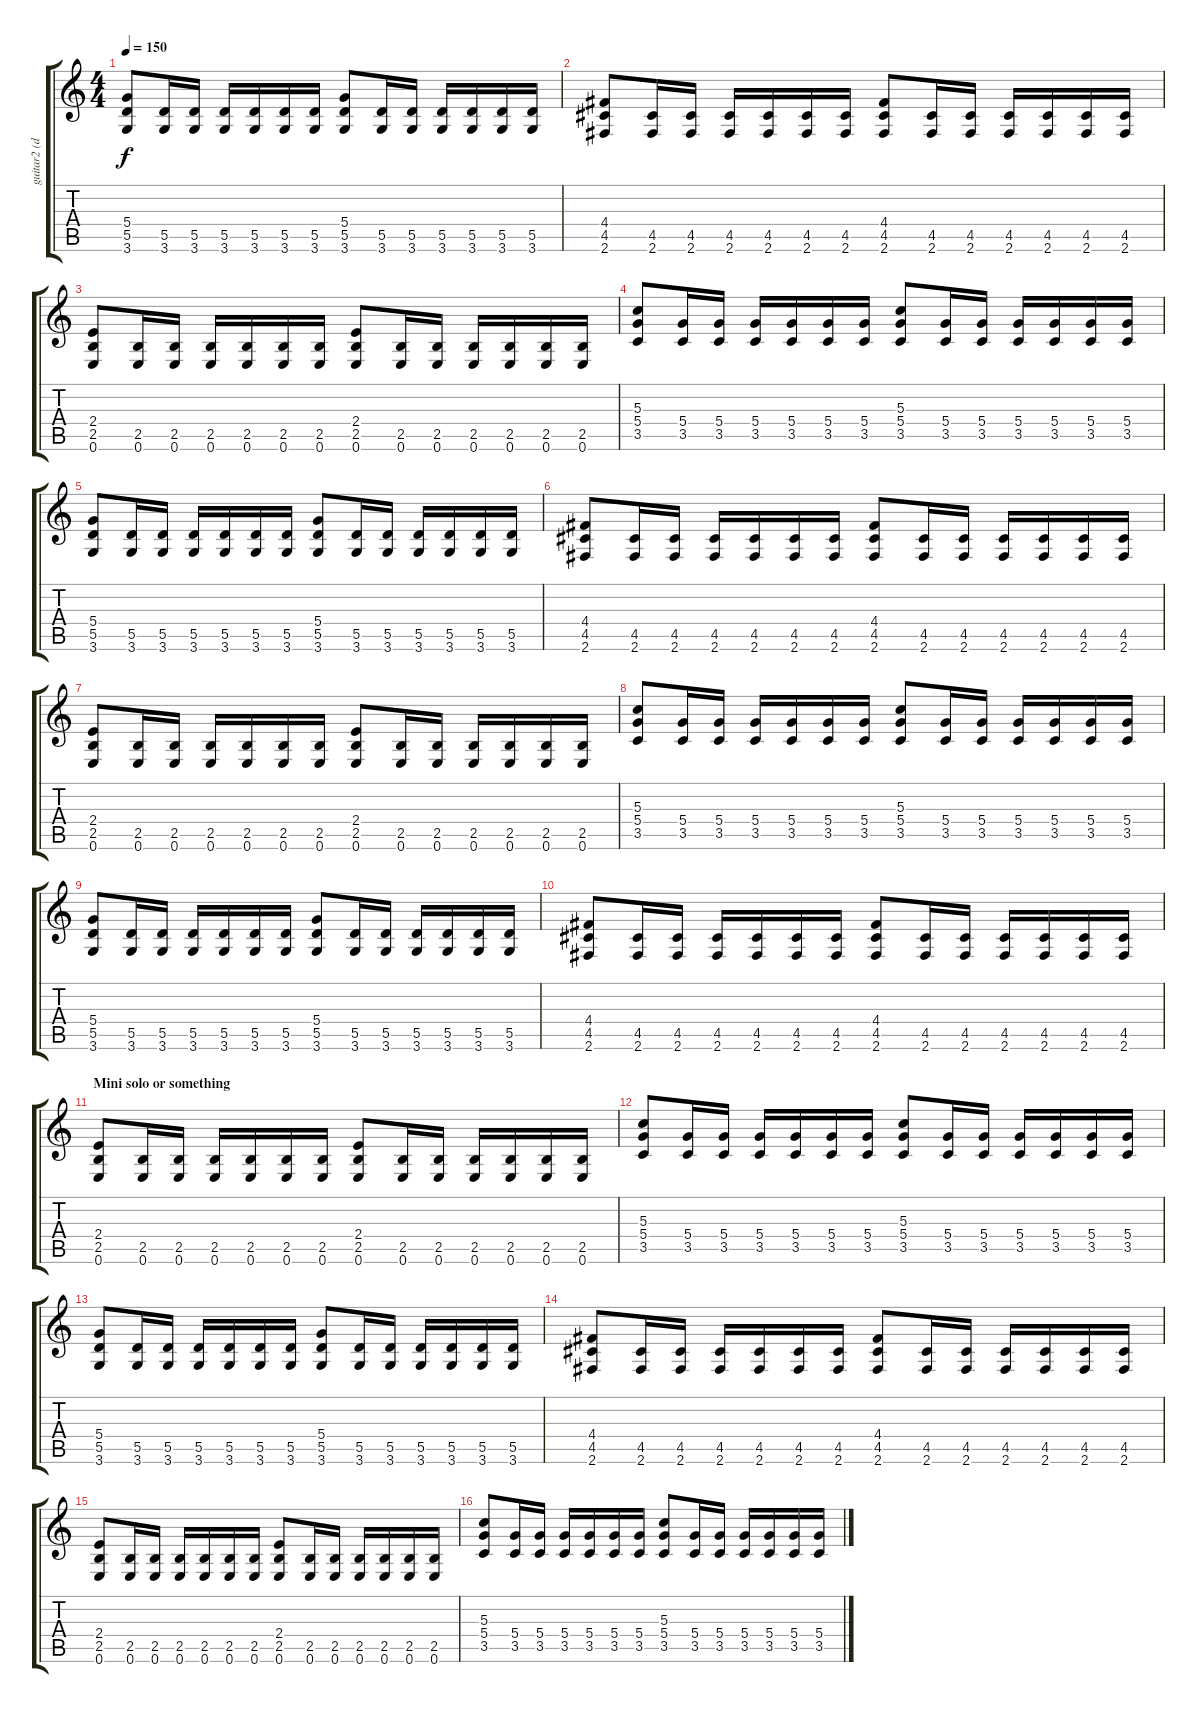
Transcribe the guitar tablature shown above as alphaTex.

\track ("guitar2 (dist.)" "guitar2 (d") {instrument distortionguitar}
\staff {score tabs}
\tuning (E4 B3 G3 D3 A2 E2) {hide}
\ts (4 4)
\tempo 150
\clef g2
\ks c
(5.4 5.5 3.6).8{dy f} (5.5 3.6).16 (5.5 3.6).16 (5.5 3.6).16 (5.5 3.6).16 (5.5 3.6).16 (5.5 3.6).16 (5.4 5.5 3.6).8 (5.5 3.6).16 (5.5 3.6).16 (5.5 3.6).16 (5.5 3.6).16 (5.5 3.6).16 (5.5 3.6).16 |
(4.4 4.5 2.6).8 (4.5 2.6).16 (4.5 2.6).16 (4.5 2.6).16 (4.5 2.6).16 (4.5 2.6).16 (4.5 2.6).16 (4.4 4.5 2.6).8 (4.5 2.6).16 (4.5 2.6).16 (4.5 2.6).16 (4.5 2.6).16 (4.5 2.6).16 (4.5 2.6).16 |
(2.4 2.5 0.6).8 (2.5 0.6).16 (2.5 0.6).16 (2.5 0.6).16 (2.5 0.6).16 (2.5 0.6).16 (2.5 0.6).16 (2.4 2.5 0.6).8 (2.5 0.6).16 (2.5 0.6).16 (2.5 0.6).16 (2.5 0.6).16 (2.5 0.6).16 (2.5 0.6).16 |
(5.3 5.4 3.5).8 (5.4 3.5).16 (5.4 3.5).16 (5.4 3.5).16 (5.4 3.5).16 (5.4 3.5).16 (5.4 3.5).16 (5.3 5.4 3.5).8 (5.4 3.5).16 (5.4 3.5).16 (5.4 3.5).16 (5.4 3.5).16 (5.4 3.5).16 (5.4 3.5).16 |
(5.4 5.5 3.6).8 (5.5 3.6).16 (5.5 3.6).16 (5.5 3.6).16 (5.5 3.6).16 (5.5 3.6).16 (5.5 3.6).16 (5.4 5.5 3.6).8 (5.5 3.6).16 (5.5 3.6).16 (5.5 3.6).16 (5.5 3.6).16 (5.5 3.6).16 (5.5 3.6).16 |
(4.4 4.5 2.6).8 (4.5 2.6).16 (4.5 2.6).16 (4.5 2.6).16 (4.5 2.6).16 (4.5 2.6).16 (4.5 2.6).16 (4.4 4.5 2.6).8 (4.5 2.6).16 (4.5 2.6).16 (4.5 2.6).16 (4.5 2.6).16 (4.5 2.6).16 (4.5 2.6).16 |
(2.4 2.5 0.6).8 (2.5 0.6).16 (2.5 0.6).16 (2.5 0.6).16 (2.5 0.6).16 (2.5 0.6).16 (2.5 0.6).16 (2.4 2.5 0.6).8 (2.5 0.6).16 (2.5 0.6).16 (2.5 0.6).16 (2.5 0.6).16 (2.5 0.6).16 (2.5 0.6).16 |
(5.3 5.4 3.5).8 (5.4 3.5).16 (5.4 3.5).16 (5.4 3.5).16 (5.4 3.5).16 (5.4 3.5).16 (5.4 3.5).16 (5.3 5.4 3.5).8 (5.4 3.5).16 (5.4 3.5).16 (5.4 3.5).16 (5.4 3.5).16 (5.4 3.5).16 (5.4 3.5).16 |
(5.4 5.5 3.6).8 (5.5 3.6).16 (5.5 3.6).16 (5.5 3.6).16 (5.5 3.6).16 (5.5 3.6).16 (5.5 3.6).16 (5.4 5.5 3.6).8 (5.5 3.6).16 (5.5 3.6).16 (5.5 3.6).16 (5.5 3.6).16 (5.5 3.6).16 (5.5 3.6).16 |
(4.4 4.5 2.6).8 (4.5 2.6).16 (4.5 2.6).16 (4.5 2.6).16 (4.5 2.6).16 (4.5 2.6).16 (4.5 2.6).16 (4.4 4.5 2.6).8 (4.5 2.6).16 (4.5 2.6).16 (4.5 2.6).16 (4.5 2.6).16 (4.5 2.6).16 (4.5 2.6).16 |
\section ("" "Mini solo or something")
(2.4 2.5 0.6).8 (2.5 0.6).16 (2.5 0.6).16 (2.5 0.6).16 (2.5 0.6).16 (2.5 0.6).16 (2.5 0.6).16 (2.4 2.5 0.6).8 (2.5 0.6).16 (2.5 0.6).16 (2.5 0.6).16 (2.5 0.6).16 (2.5 0.6).16 (2.5 0.6).16 |
(5.3 5.4 3.5).8 (5.4 3.5).16 (5.4 3.5).16 (5.4 3.5).16 (5.4 3.5).16 (5.4 3.5).16 (5.4 3.5).16 (5.3 5.4 3.5).8 (5.4 3.5).16 (5.4 3.5).16 (5.4 3.5).16 (5.4 3.5).16 (5.4 3.5).16 (5.4 3.5).16 |
(5.4 5.5 3.6).8 (5.5 3.6).16 (5.5 3.6).16 (5.5 3.6).16 (5.5 3.6).16 (5.5 3.6).16 (5.5 3.6).16 (5.4 5.5 3.6).8 (5.5 3.6).16 (5.5 3.6).16 (5.5 3.6).16 (5.5 3.6).16 (5.5 3.6).16 (5.5 3.6).16 |
(4.4 4.5 2.6).8 (4.5 2.6).16 (4.5 2.6).16 (4.5 2.6).16 (4.5 2.6).16 (4.5 2.6).16 (4.5 2.6).16 (4.4 4.5 2.6).8 (4.5 2.6).16 (4.5 2.6).16 (4.5 2.6).16 (4.5 2.6).16 (4.5 2.6).16 (4.5 2.6).16 |
(2.4 2.5 0.6).8 (2.5 0.6).16 (2.5 0.6).16 (2.5 0.6).16 (2.5 0.6).16 (2.5 0.6).16 (2.5 0.6).16 (2.4 2.5 0.6).8 (2.5 0.6).16 (2.5 0.6).16 (2.5 0.6).16 (2.5 0.6).16 (2.5 0.6).16 (2.5 0.6).16 |
(5.3 5.4 3.5).8 (5.4 3.5).16 (5.4 3.5).16 (5.4 3.5).16 (5.4 3.5).16 (5.4 3.5).16 (5.4 3.5).16 (5.3 5.4 3.5).8 (5.4 3.5).16 (5.4 3.5).16 (5.4 3.5).16 (5.4 3.5).16 (5.4 3.5).16 (5.4 3.5).16
